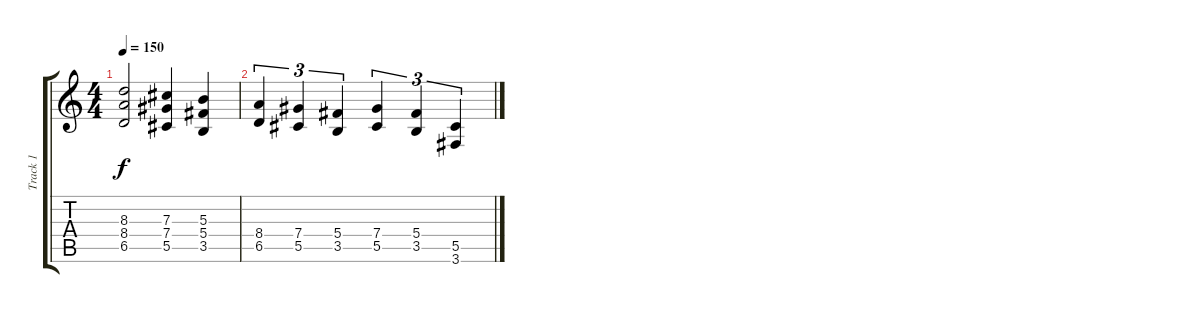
\track ("Track 1" "Track 1") {instrument distortionguitar}
\staff {score tabs}
\tuning (Eb4 Bb3 Gb3 Db3 Ab2 Eb2) {hide}
\ts (4 4)
\tempo 150
\clef g2
\ks c
(8.3 8.4 6.5).2{dy f} (7.3 7.4 5.5).4 (5.3 5.4 3.5).4 |
(8.4 6.5).4{tu (3 2)} (7.4 5.5).4{tu (3 2)} (5.4 3.5).4{tu (3 2)} (7.4 5.5).4{tu (3 2)} (5.4 3.5).4{tu (3 2)} (5.5 3.6).4{tu (3 2)}
